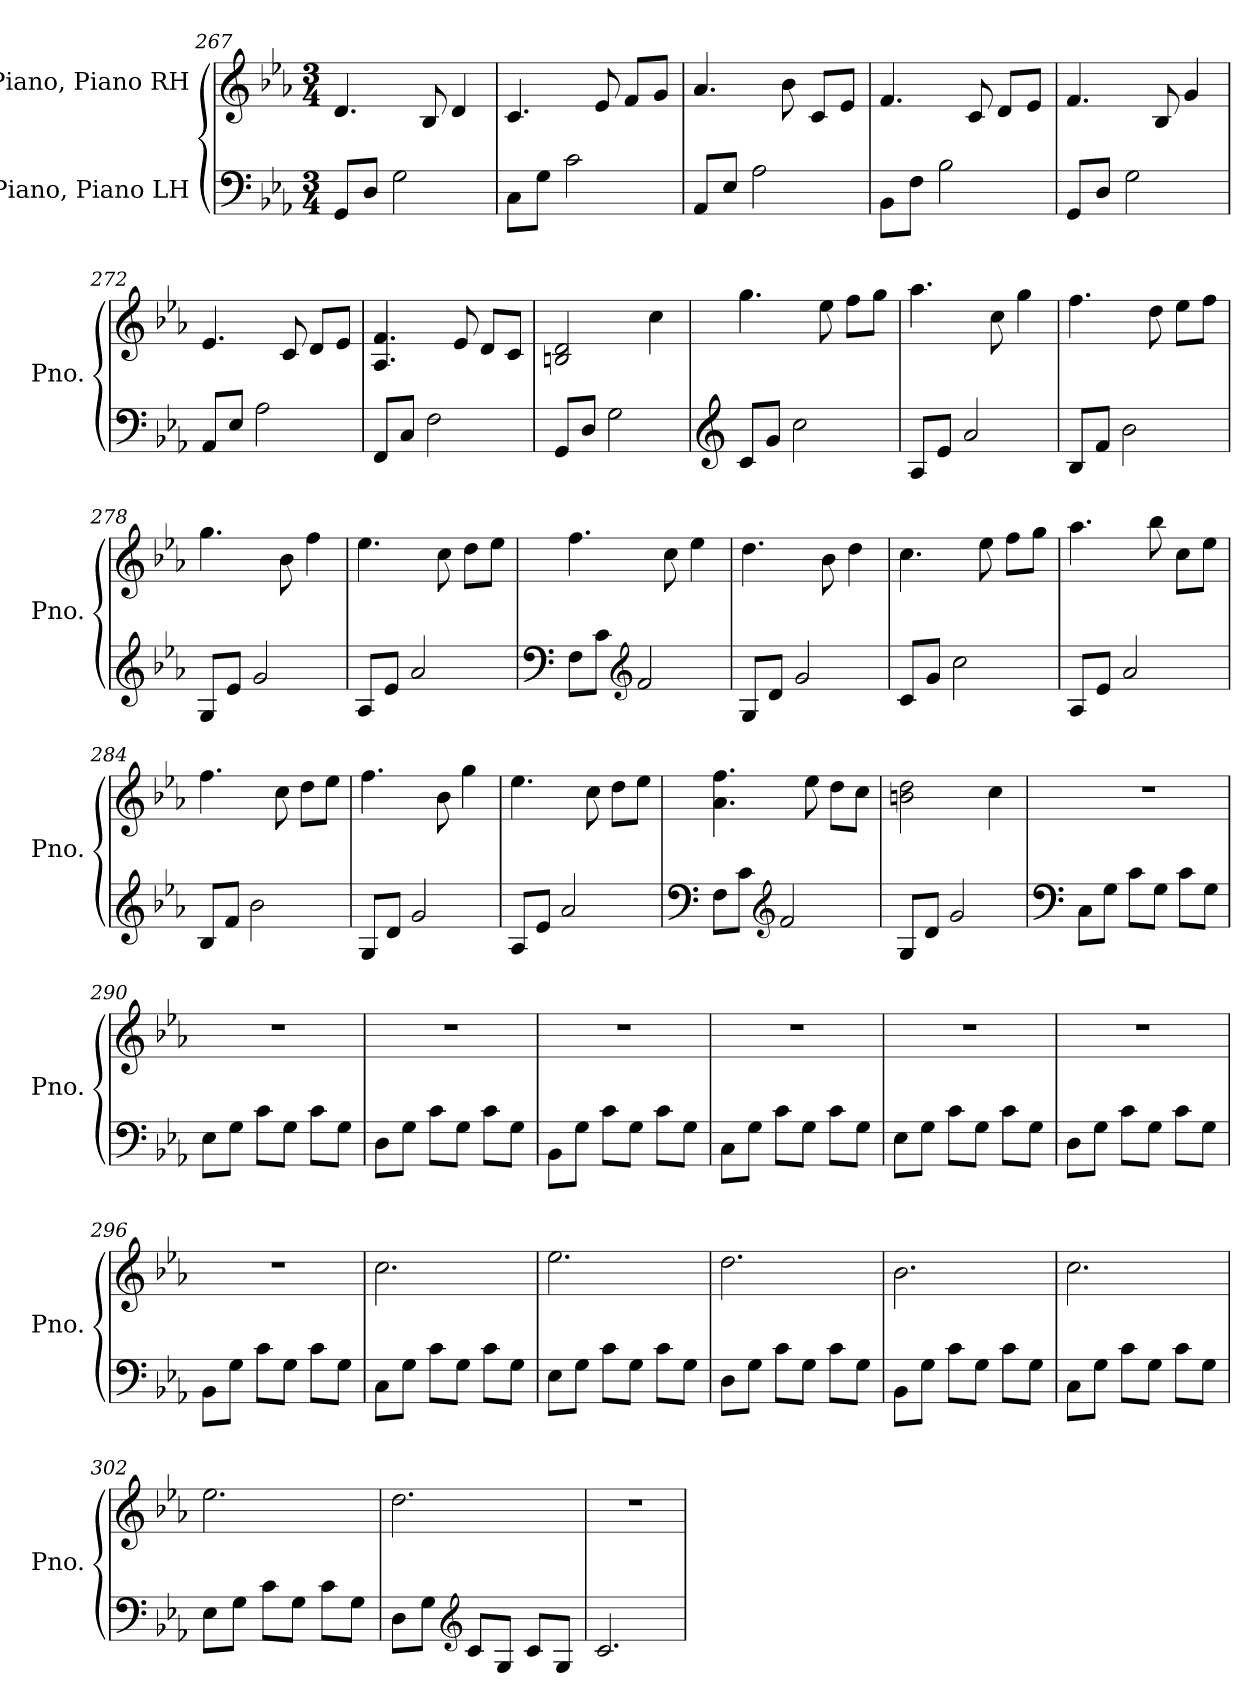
**kern	**kern
*part2	*part1
*staff2	*staff1
*I"Piano, Piano LH	*I"Piano, Piano RH
*I'Pno.	*I'Pno.
*clefF4	*clefG2
*k[b-e-a-]	*k[b-e-a-]
*M3/4	*M3/4
=267	=267
8GG/L	4.d/
8D/J	.
2G\	.
.	8B-/
.	4d/
=268	=268
8C\L	4.c/
8G\J	.
2c\	.
.	8e-/
.	8f/L
.	8g/J
=269	=269
8AA-/L	4.a-/
8E-/J	.
2A-\	.
.	8b-\
.	8c/L
.	8e-/J
=270	=270
8BB-\L	4.f/
8F\J	.
2B-\	.
.	8c/
.	8d/L
.	8e-/J
=271	=271
8GG/L	4.f/
8D/J	.
2G\	.
.	8B-/
.	4g/
=272	=272
8AA-/L	4.e-/
8E-/J	.
2A-\	.
.	8c/
.	8d/L
.	8e-/J
!!LO:LB:g=z
=273	=273
8FF/L	4.A-/ 4.f/
8C/J	.
2F\	.
.	8e-/
.	8d/L
.	8c/J
=274	=274
8GG/L	2Bn/ 2d/
8D/J	.
2G\	.
.	4cc\
=275	=275
*clefG2	*
8c/L	4.gg\
8g/J	.
2cc\	.
.	8ee-\
.	8ff\L
.	8gg\J
=276	=276
8A-/L	4.aa-\
8e-/J	.
2a-/	.
.	8cc\
.	4gg\
=277	=277
8B-/L	4.ff\
8f/J	.
2b-\	.
.	8dd\
.	8ee-\L
.	8ff\J
=278	=278
8G/L	4.gg\
8e-/J	.
2g/	.
.	8b-\
.	4ff\
=279	=279
8A-/L	4.ee-\
8e-/J	.
2a-/	.
.	8cc\
.	8dd\L
.	8ee-\J
!!LO:LB:g=z
=280	=280
*clefF4	*
8F\L	4.ff\
8c\J	.
*clefG2	*
2f/	.
.	8cc\
.	4ee-\
=281	=281
8G/L	4.dd\
8d/J	.
2g/	.
.	8b-\
.	4dd\
=282	=282
8c/L	4.cc\
8g/J	.
2cc\	.
.	8ee-\
.	8ff\L
.	8gg\J
=283	=283
8A-/L	4.aa-\
8e-/J	.
2a-/	.
.	8bb-\
.	8cc\L
.	8ee-\J
=284	=284
8B-/L	4.ff\
8f/J	.
2b-\	.
.	8cc\
.	8dd\L
.	8ee-\J
=285	=285
8G/L	4.ff\
8d/J	.
2g/	.
.	8b-\
.	4gg\
=286	=286
8A-/L	4.ee-\
8e-/J	.
2a-/	.
.	8cc\
.	8dd\L
.	8ee-\J
!!LO:LB:g=z
=287	=287
*clefF4	*
8F\L	4.a-\ 4.ff\
8c\J	.
*clefG2	*
2f/	.
.	8ee-\
.	8dd\L
.	8cc\J
=288	=288
8G/L	2bn\ 2dd\
8d/J	.
2g/	.
.	4cc\
=289	=289
*clefF4	*
8C\L	2.r
8G\J	.
8c\L	.
8G\J	.
8c\L	.
8G\J	.
=290	=290
8E-\L	2.r
8G\J	.
8c\L	.
8G\J	.
8c\L	.
8G\J	.
=291	=291
8D\L	2.r
8G\J	.
8c\L	.
8G\J	.
8c\L	.
8G\J	.
=292	=292
8BB-\L	2.r
8G\J	.
8c\L	.
8G\J	.
8c\L	.
8G\J	.
!!LO:PB:g=z
=293	=293
8C\L	2.r
8G\J	.
8c\L	.
8G\J	.
8c\L	.
8G\J	.
=294	=294
8E-\L	2.r
8G\J	.
8c\L	.
8G\J	.
8c\L	.
8G\J	.
=295	=295
8D\L	2.r
8G\J	.
8c\L	.
8G\J	.
8c\L	.
8G\J	.
=296	=296
8BB-\L	2.r
8G\J	.
8c\L	.
8G\J	.
8c\L	.
8G\J	.
=297	=297
8C\L	2.cc\
8G\J	.
8c\L	.
8G\J	.
8c\L	.
8G\J	.
=298	=298
8E-\L	2.ee-\
8G\J	.
8c\L	.
8G\J	.
8c\L	.
8G\J	.
!!LO:LB:g=z
=299	=299
8D\L	2.dd\
8G\J	.
8c\L	.
8G\J	.
8c\L	.
8G\J	.
=300	=300
8BB-\L	2.b-\
8G\J	.
8c\L	.
8G\J	.
8c\L	.
8G\J	.
=301	=301
8C\L	2.cc\
8G\J	.
8c\L	.
8G\J	.
8c\L	.
8G\J	.
=302	=302
8E-\L	2.ee-\
8G\J	.
8c\L	.
8G\J	.
8c\L	.
8G\J	.
=303	=303
8D\L	2.dd\
8G\J	.
*clefG2	*
8c/L	.
8G/J	.
8c/L	.
8G/J	.
=304	=304
2.c/	2.r
=	=
*-	*-
